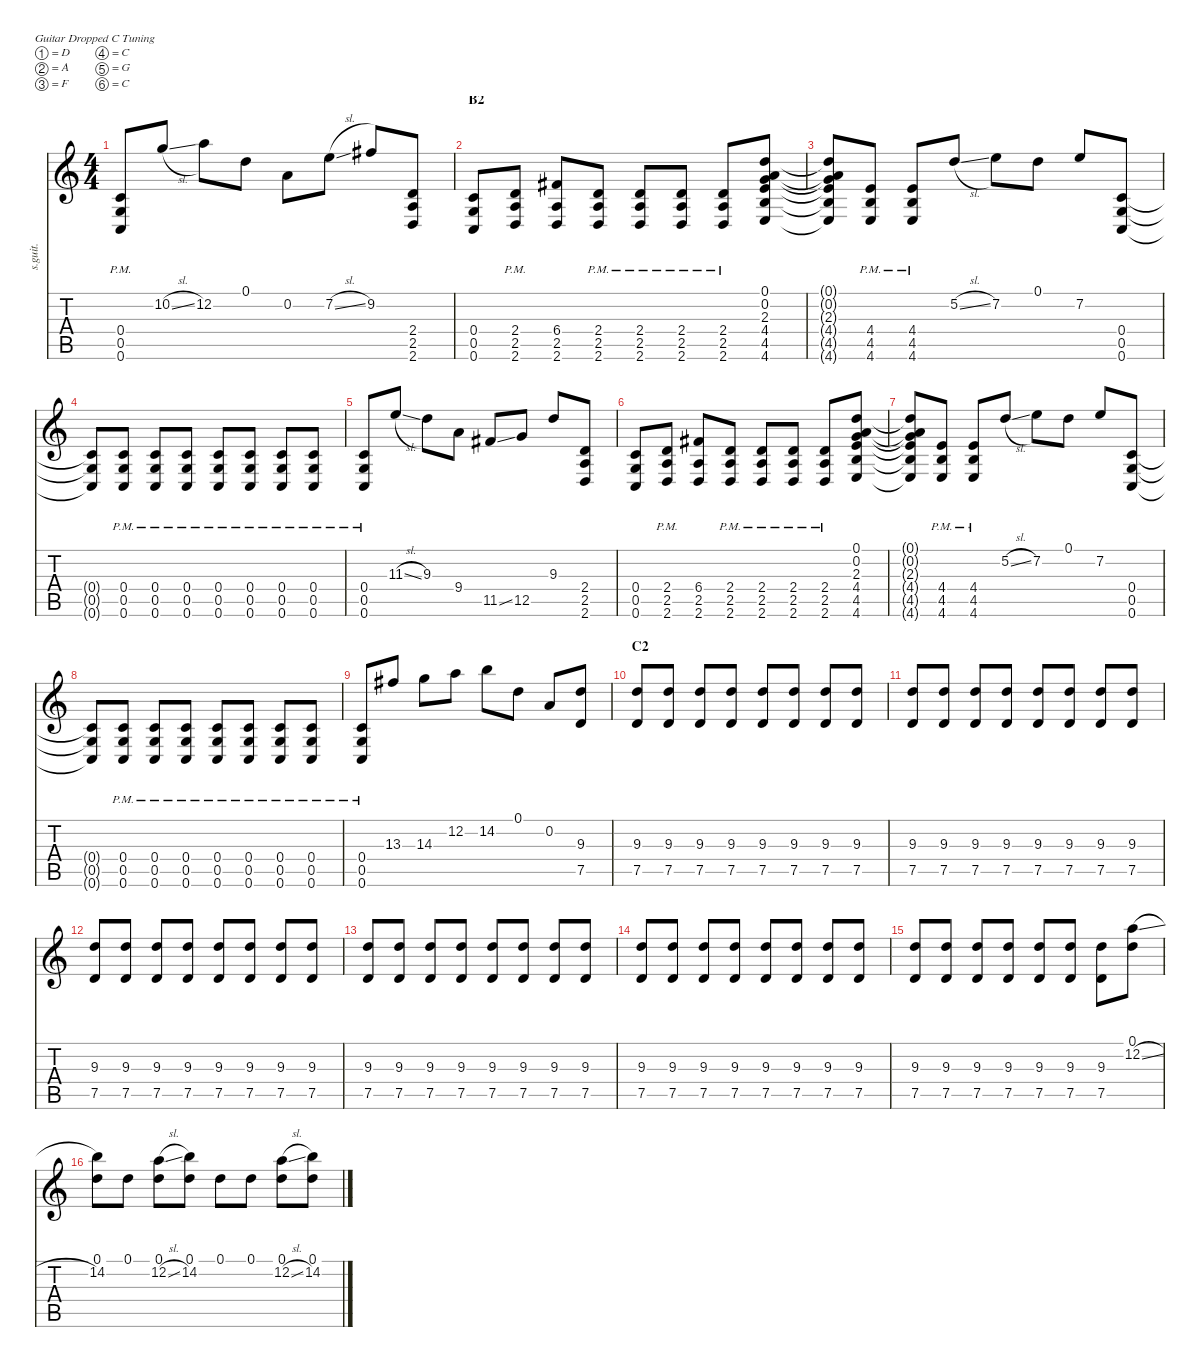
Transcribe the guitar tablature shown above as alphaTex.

\defaultSystemsLayout 4
\hideDynamics
\bracketExtendMode nobrackets
\track ("Guitare 2" "s.guit.") {instrument overdrivenguitar}
\staff {score tabs}
\tuning (D4 A3 F3 C3 G2 C2)
\ts (4 4)
\tempo (170 hide)
\clef g2
\ks c
(0.4{pm} 0.5{pm} 0.6{pm}).8{lyrics (0 "") lyrics (1 "") lyrics (2 "") lyrics (3 "") lyrics (4 "") dy fff} 10.2{sl}.8{lyrics (0 "") lyrics (1 "") lyrics (2 "") lyrics (3 "") lyrics (4 "") dy f} 12.2.8{lyrics (0 "") lyrics (1 "") lyrics (2 "") lyrics (3 "") lyrics (4 "")} 0.1.8{lyrics (0 "") lyrics (1 "") lyrics (2 "") lyrics (3 "") lyrics (4 "")} 0.2.8{lyrics (0 "") lyrics (1 "") lyrics (2 "") lyrics (3 "") lyrics (4 "")} 7.2{sl}.8{lyrics (0 "") lyrics (1 "") lyrics (2 "") lyrics (3 "") lyrics (4 "")} 9.2{acc #}.8{lyrics (0 "") lyrics (1 "") lyrics (2 "") lyrics (3 "") lyrics (4 "")} (2.4 2.5 2.6).8{lyrics (0 "") lyrics (1 "") lyrics (2 "") lyrics (3 "") lyrics (4 "") dy fff} |
\section ("" "B2")
(0.4 0.5 0.6).8{lyrics (0 "") lyrics (1 "") lyrics (2 "") lyrics (3 "") lyrics (4 "") dy f} (2.4{pm} 2.5{pm} 2.6{pm}).8{lyrics (0 "") lyrics (1 "") lyrics (2 "") lyrics (3 "") lyrics (4 "") dy fff} (6.4{acc #} 2.5 2.6).8{lyrics (0 "") lyrics (1 "") lyrics (2 "") lyrics (3 "") lyrics (4 "")} (2.4{pm} 2.5{pm} 2.6{pm}).8{lyrics (0 "") lyrics (1 "") lyrics (2 "") lyrics (3 "") lyrics (4 "")} (2.4{pm} 2.5{pm} 2.6{pm}).8{lyrics (0 "") lyrics (1 "") lyrics (2 "") lyrics (3 "") lyrics (4 "")} (2.4{pm} 2.5{pm} 2.6{pm}).8{lyrics (0 "") lyrics (1 "") lyrics (2 "") lyrics (3 "") lyrics (4 "")} (2.4{pm} 2.5{pm} 2.6{pm}).8{lyrics (0 "") lyrics (1 "") lyrics (2 "") lyrics (3 "") lyrics (4 "")} (0.1 0.2 2.3 4.4 4.5 4.6).8{lyrics (0 "") lyrics (1 "") lyrics (2 "") lyrics (3 "") lyrics (4 "")} |
(0.1{t} 0.2{t} 2.3{t} 4.4{t} 4.5{t} 4.6{t}).8{lyrics (0 "") lyrics (1 "") lyrics (2 "") lyrics (3 "") lyrics (4 "") dy f} (4.4{pm} 4.5{pm} 4.6{pm}).8{lyrics (0 "") lyrics (1 "") lyrics (2 "") lyrics (3 "") lyrics (4 "") dy fff} (4.4{pm} 4.5{pm} 4.6{pm}).8{lyrics (0 "") lyrics (1 "") lyrics (2 "") lyrics (3 "") lyrics (4 "")} 5.2{sl}.8{lyrics (0 "") lyrics (1 "") lyrics (2 "") lyrics (3 "") lyrics (4 "") dy f} 7.2.8{lyrics (0 "") lyrics (1 "") lyrics (2 "") lyrics (3 "") lyrics (4 "")} 0.1.8{lyrics (0 "") lyrics (1 "") lyrics (2 "") lyrics (3 "") lyrics (4 "")} 7.2.8{lyrics (0 "") lyrics (1 "") lyrics (2 "") lyrics (3 "") lyrics (4 "")} (0.4 0.5 0.6).8{lyrics (0 "") lyrics (1 "") lyrics (2 "") lyrics (3 "") lyrics (4 "") dy fff} |
(0.4{t} 0.5{t} 0.6{t}).8{lyrics (0 "") lyrics (1 "") lyrics (2 "") lyrics (3 "") lyrics (4 "") dy f} (0.4{pm} 0.5{pm} 0.6{pm}).8{lyrics (0 "") lyrics (1 "") lyrics (2 "") lyrics (3 "") lyrics (4 "") dy fff} (0.4{pm} 0.5{pm} 0.6{pm}).8{lyrics (0 "") lyrics (1 "") lyrics (2 "") lyrics (3 "") lyrics (4 "")} (0.4{pm} 0.5{pm} 0.6{pm}).8{lyrics (0 "") lyrics (1 "") lyrics (2 "") lyrics (3 "") lyrics (4 "")} (0.4{pm} 0.5{pm} 0.6{pm}).8{lyrics (0 "") lyrics (1 "") lyrics (2 "") lyrics (3 "") lyrics (4 "")} (0.4{pm} 0.5{pm} 0.6{pm}).8{lyrics (0 "") lyrics (1 "") lyrics (2 "") lyrics (3 "") lyrics (4 "")} (0.4{pm} 0.5{pm} 0.6{pm}).8{lyrics (0 "") lyrics (1 "") lyrics (2 "") lyrics (3 "") lyrics (4 "")} (0.4{pm} 0.5{pm} 0.6{pm}).8{lyrics (0 "") lyrics (1 "") lyrics (2 "") lyrics (3 "") lyrics (4 "")} |
(0.4{pm} 0.5{pm} 0.6{pm}).8{lyrics (0 "") lyrics (1 "") lyrics (2 "") lyrics (3 "") lyrics (4 "")} 11.3{sl}.8{lyrics (0 "") lyrics (1 "") lyrics (2 "") lyrics (3 "") lyrics (4 "") dy f} 9.3.8{lyrics (0 "") lyrics (1 "") lyrics (2 "") lyrics (3 "") lyrics (4 "")} 9.4.8{lyrics (0 "") lyrics (1 "") lyrics (2 "") lyrics (3 "") lyrics (4 "")} 11.5{ss acc #}.8{lyrics (0 "") lyrics (1 "") lyrics (2 "") lyrics (3 "") lyrics (4 "")} 12.5.8{lyrics (0 "") lyrics (1 "") lyrics (2 "") lyrics (3 "") lyrics (4 "")} 9.3.8{lyrics (0 "") lyrics (1 "") lyrics (2 "") lyrics (3 "") lyrics (4 "")} (2.4 2.5 2.6).8{lyrics (0 "") lyrics (1 "") lyrics (2 "") lyrics (3 "") lyrics (4 "") dy fff} |
(0.4 0.5 0.6).8{lyrics (0 "") lyrics (1 "") lyrics (2 "") lyrics (3 "") lyrics (4 "") dy f} (2.4{pm} 2.5{pm} 2.6{pm}).8{lyrics (0 "") lyrics (1 "") lyrics (2 "") lyrics (3 "") lyrics (4 "") dy fff} (6.4{acc #} 2.5 2.6).8{lyrics (0 "") lyrics (1 "") lyrics (2 "") lyrics (3 "") lyrics (4 "")} (2.4{pm} 2.5{pm} 2.6{pm}).8{lyrics (0 "") lyrics (1 "") lyrics (2 "") lyrics (3 "") lyrics (4 "")} (2.4{pm} 2.5{pm} 2.6{pm}).8{lyrics (0 "") lyrics (1 "") lyrics (2 "") lyrics (3 "") lyrics (4 "")} (2.4{pm} 2.5{pm} 2.6{pm}).8{lyrics (0 "") lyrics (1 "") lyrics (2 "") lyrics (3 "") lyrics (4 "")} (2.4{pm} 2.5{pm} 2.6{pm}).8{lyrics (0 "") lyrics (1 "") lyrics (2 "") lyrics (3 "") lyrics (4 "")} (0.1 0.2 2.3 4.4 4.5 4.6).8{lyrics (0 "") lyrics (1 "") lyrics (2 "") lyrics (3 "") lyrics (4 "")} |
(0.1{t} 0.2{t} 2.3{t} 4.4{t} 4.5{t} 4.6{t}).8{lyrics (0 "") lyrics (1 "") lyrics (2 "") lyrics (3 "") lyrics (4 "") dy f} (4.4{pm} 4.5{pm} 4.6{pm}).8{lyrics (0 "") lyrics (1 "") lyrics (2 "") lyrics (3 "") lyrics (4 "") dy fff} (4.4{pm} 4.5{pm} 4.6{pm}).8{lyrics (0 "") lyrics (1 "") lyrics (2 "") lyrics (3 "") lyrics (4 "")} 5.2{sl}.8{lyrics (0 "") lyrics (1 "") lyrics (2 "") lyrics (3 "") lyrics (4 "") dy f} 7.2.8{lyrics (0 "") lyrics (1 "") lyrics (2 "") lyrics (3 "") lyrics (4 "")} 0.1.8{lyrics (0 "") lyrics (1 "") lyrics (2 "") lyrics (3 "") lyrics (4 "")} 7.2.8{lyrics (0 "") lyrics (1 "") lyrics (2 "") lyrics (3 "") lyrics (4 "")} (0.4 0.5 0.6).8{lyrics (0 "") lyrics (1 "") lyrics (2 "") lyrics (3 "") lyrics (4 "") dy fff} |
(0.4{t} 0.5{t} 0.6{t}).8{lyrics (0 "") lyrics (1 "") lyrics (2 "") lyrics (3 "") lyrics (4 "") dy f} (0.4{pm} 0.5{pm} 0.6{pm}).8{lyrics (0 "") lyrics (1 "") lyrics (2 "") lyrics (3 "") lyrics (4 "") dy fff} (0.4{pm} 0.5{pm} 0.6{pm}).8{lyrics (0 "") lyrics (1 "") lyrics (2 "") lyrics (3 "") lyrics (4 "")} (0.4{pm} 0.5{pm} 0.6{pm}).8{lyrics (0 "") lyrics (1 "") lyrics (2 "") lyrics (3 "") lyrics (4 "")} (0.4{pm} 0.5{pm} 0.6{pm}).8{lyrics (0 "") lyrics (1 "") lyrics (2 "") lyrics (3 "") lyrics (4 "")} (0.4{pm} 0.5{pm} 0.6{pm}).8{lyrics (0 "") lyrics (1 "") lyrics (2 "") lyrics (3 "") lyrics (4 "")} (0.4{pm} 0.5{pm} 0.6{pm}).8{lyrics (0 "") lyrics (1 "") lyrics (2 "") lyrics (3 "") lyrics (4 "")} (0.4{pm} 0.5{pm} 0.6{pm}).8{lyrics (0 "") lyrics (1 "") lyrics (2 "") lyrics (3 "") lyrics (4 "")} |
(0.4{pm} 0.5{pm} 0.6{pm}).8{lyrics (0 "") lyrics (1 "") lyrics (2 "") lyrics (3 "") lyrics (4 "")} 13.3{acc #}.8{lyrics (0 "") lyrics (1 "") lyrics (2 "") lyrics (3 "") lyrics (4 "") dy f} 14.3.8{lyrics (0 "") lyrics (1 "") lyrics (2 "") lyrics (3 "") lyrics (4 "")} 12.2.8{lyrics (0 "") lyrics (1 "") lyrics (2 "") lyrics (3 "") lyrics (4 "")} 14.2.8{lyrics (0 "") lyrics (1 "") lyrics (2 "") lyrics (3 "") lyrics (4 "")} 0.1.8{lyrics (0 "") lyrics (1 "") lyrics (2 "") lyrics (3 "") lyrics (4 "")} 0.2.8{lyrics (0 "") lyrics (1 "") lyrics (2 "") lyrics (3 "") lyrics (4 "")} (9.3 7.5).8{lyrics (0 "") lyrics (1 "") lyrics (2 "") lyrics (3 "") lyrics (4 "")} |
\section ("" "C2")
(9.3 7.5).8{lyrics (0 "") lyrics (1 "") lyrics (2 "") lyrics (3 "") lyrics (4 "")} (9.3 7.5).8{lyrics (0 "") lyrics (1 "") lyrics (2 "") lyrics (3 "") lyrics (4 "")} (9.3 7.5).8{lyrics (0 "") lyrics (1 "") lyrics (2 "") lyrics (3 "") lyrics (4 "")} (9.3 7.5).8{lyrics (0 "") lyrics (1 "") lyrics (2 "") lyrics (3 "") lyrics (4 "")} (9.3 7.5).8{lyrics (0 "") lyrics (1 "") lyrics (2 "") lyrics (3 "") lyrics (4 "")} (9.3 7.5).8{lyrics (0 "") lyrics (1 "") lyrics (2 "") lyrics (3 "") lyrics (4 "")} (9.3 7.5).8{lyrics (0 "") lyrics (1 "") lyrics (2 "") lyrics (3 "") lyrics (4 "")} (9.3 7.5).8{lyrics (0 "") lyrics (1 "") lyrics (2 "") lyrics (3 "") lyrics (4 "")} |
(9.3 7.5).8{lyrics (0 "") lyrics (1 "") lyrics (2 "") lyrics (3 "") lyrics (4 "")} (9.3 7.5).8{lyrics (0 "") lyrics (1 "") lyrics (2 "") lyrics (3 "") lyrics (4 "")} (9.3 7.5).8{lyrics (0 "") lyrics (1 "") lyrics (2 "") lyrics (3 "") lyrics (4 "")} (9.3 7.5).8{lyrics (0 "") lyrics (1 "") lyrics (2 "") lyrics (3 "") lyrics (4 "")} (9.3 7.5).8{lyrics (0 "") lyrics (1 "") lyrics (2 "") lyrics (3 "") lyrics (4 "")} (9.3 7.5).8{lyrics (0 "") lyrics (1 "") lyrics (2 "") lyrics (3 "") lyrics (4 "")} (9.3 7.5).8{lyrics (0 "") lyrics (1 "") lyrics (2 "") lyrics (3 "") lyrics (4 "")} (9.3 7.5).8{lyrics (0 "") lyrics (1 "") lyrics (2 "") lyrics (3 "") lyrics (4 "")} |
(9.3 7.5).8{lyrics (0 "") lyrics (1 "") lyrics (2 "") lyrics (3 "") lyrics (4 "")} (9.3 7.5).8{lyrics (0 "") lyrics (1 "") lyrics (2 "") lyrics (3 "") lyrics (4 "")} (9.3 7.5).8{lyrics (0 "") lyrics (1 "") lyrics (2 "") lyrics (3 "") lyrics (4 "")} (9.3 7.5).8{lyrics (0 "") lyrics (1 "") lyrics (2 "") lyrics (3 "") lyrics (4 "")} (9.3 7.5).8{lyrics (0 "") lyrics (1 "") lyrics (2 "") lyrics (3 "") lyrics (4 "")} (9.3 7.5).8{lyrics (0 "") lyrics (1 "") lyrics (2 "") lyrics (3 "") lyrics (4 "")} (9.3 7.5).8{lyrics (0 "") lyrics (1 "") lyrics (2 "") lyrics (3 "") lyrics (4 "")} (9.3 7.5).8{lyrics (0 "") lyrics (1 "") lyrics (2 "") lyrics (3 "") lyrics (4 "")} |
(9.3 7.5).8{lyrics (0 "") lyrics (1 "") lyrics (2 "") lyrics (3 "") lyrics (4 "")} (9.3 7.5).8{lyrics (0 "") lyrics (1 "") lyrics (2 "") lyrics (3 "") lyrics (4 "")} (9.3 7.5).8{lyrics (0 "") lyrics (1 "") lyrics (2 "") lyrics (3 "") lyrics (4 "")} (9.3 7.5).8{lyrics (0 "") lyrics (1 "") lyrics (2 "") lyrics (3 "") lyrics (4 "")} (9.3 7.5).8{lyrics (0 "") lyrics (1 "") lyrics (2 "") lyrics (3 "") lyrics (4 "")} (9.3 7.5).8{lyrics (0 "") lyrics (1 "") lyrics (2 "") lyrics (3 "") lyrics (4 "")} (9.3 7.5).8{lyrics (0 "") lyrics (1 "") lyrics (2 "") lyrics (3 "") lyrics (4 "")} (9.3 7.5).8{lyrics (0 "") lyrics (1 "") lyrics (2 "") lyrics (3 "") lyrics (4 "")} |
(9.3 7.5).8{lyrics (0 "") lyrics (1 "") lyrics (2 "") lyrics (3 "") lyrics (4 "")} (9.3 7.5).8{lyrics (0 "") lyrics (1 "") lyrics (2 "") lyrics (3 "") lyrics (4 "")} (9.3 7.5).8{lyrics (0 "") lyrics (1 "") lyrics (2 "") lyrics (3 "") lyrics (4 "")} (9.3 7.5).8{lyrics (0 "") lyrics (1 "") lyrics (2 "") lyrics (3 "") lyrics (4 "")} (9.3 7.5).8{lyrics (0 "") lyrics (1 "") lyrics (2 "") lyrics (3 "") lyrics (4 "")} (9.3 7.5).8{lyrics (0 "") lyrics (1 "") lyrics (2 "") lyrics (3 "") lyrics (4 "")} (9.3 7.5).8{lyrics (0 "") lyrics (1 "") lyrics (2 "") lyrics (3 "") lyrics (4 "")} (9.3 7.5).8{lyrics (0 "") lyrics (1 "") lyrics (2 "") lyrics (3 "") lyrics (4 "")} |
(9.3 7.5).8{lyrics (0 "") lyrics (1 "") lyrics (2 "") lyrics (3 "") lyrics (4 "")} (9.3 7.5).8{lyrics (0 "") lyrics (1 "") lyrics (2 "") lyrics (3 "") lyrics (4 "")} (9.3 7.5).8{lyrics (0 "") lyrics (1 "") lyrics (2 "") lyrics (3 "") lyrics (4 "")} (9.3 7.5).8{lyrics (0 "") lyrics (1 "") lyrics (2 "") lyrics (3 "") lyrics (4 "")} (9.3 7.5).8{lyrics (0 "") lyrics (1 "") lyrics (2 "") lyrics (3 "") lyrics (4 "")} (9.3 7.5).8{lyrics (0 "") lyrics (1 "") lyrics (2 "") lyrics (3 "") lyrics (4 "")} (9.3 7.5).8{lyrics (0 "") lyrics (1 "") lyrics (2 "") lyrics (3 "") lyrics (4 "")} (0.1 12.2{sl}).8{lyrics (0 "") lyrics (1 "") lyrics (2 "") lyrics (3 "") lyrics (4 "") dy mf} |
(0.1 14.2).8{lyrics (0 "") lyrics (1 "") lyrics (2 "") lyrics (3 "") lyrics (4 "")} 0.1.8{lyrics (0 "") lyrics (1 "") lyrics (2 "") lyrics (3 "") lyrics (4 "")} (0.1 12.2{sl}).8{lyrics (0 "") lyrics (1 "") lyrics (2 "") lyrics (3 "") lyrics (4 "")} (0.1 14.2).8{lyrics (0 "") lyrics (1 "") lyrics (2 "") lyrics (3 "") lyrics (4 "")} 0.1.8{lyrics (0 "") lyrics (1 "") lyrics (2 "") lyrics (3 "") lyrics (4 "")} 0.1.8{lyrics (0 "") lyrics (1 "") lyrics (2 "") lyrics (3 "") lyrics (4 "")} (0.1 12.2{sl}).8{lyrics (0 "") lyrics (1 "") lyrics (2 "") lyrics (3 "") lyrics (4 "")} (0.1 14.2).8{lyrics (0 "") lyrics (1 "") lyrics (2 "") lyrics (3 "") lyrics (4 "")}
